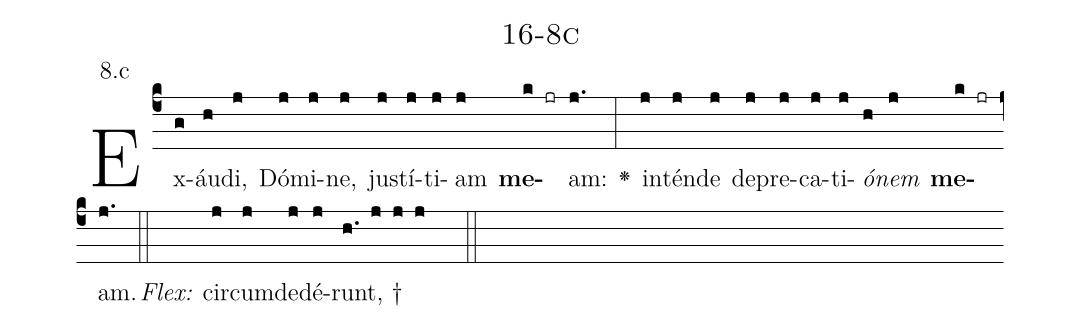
name: 16-8c;
annotation: 8.c;
%%
(c4)Ex(g)áu(h)di,(j) Dó(j)mi(j)ne,(j) jus(j)tí(j)ti(j)am(j) <b>me</b>(k jr)am:(j.) <v>\greheightstar</v>(:) in(j)tén(j)de(j) de(j)pre(j)ca(j)ti(j)<i>ó</i>(h)<i>nem</i>(j) <b>me</b>(k jr)am.(j.) (::)
<i>Flex:</i>()  cir(j)cum(j)de(j)dé(j)runt, †(h. j j j  ::)

%E(j) u(j) o(h) u(j) a(k) e.(j.) (::)
